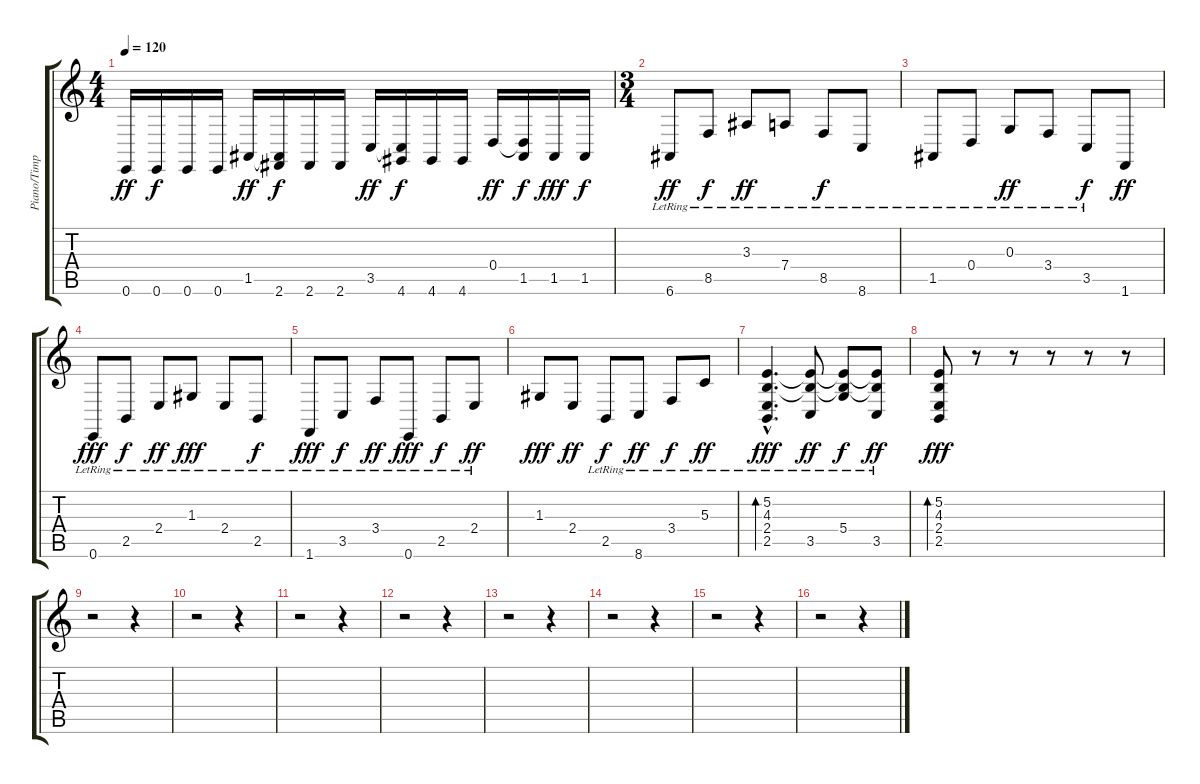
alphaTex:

\track ("Piano/Timpani" "Piano/Timp") {instrument acousticgrandpiano}
\staff {score tabs}
\tuning (E4 B3 G3 D3 A2 E2) {hide}
\ts (4 4)
\tempo 120
\clef g2
\ks c
0.6.16{dy ff} 0.6.16{dy f} 0.6.16 0.6.16 1.5.16{dy ff} (1.5{t} 2.6).16{dy f} 2.6.16 2.6.16 3.5.16{dy ff} (3.5{t} 4.6).16{dy f} 4.6.16 4.6.16 0.4.16{dy ff} (0.4{t} 1.5).16{dy f} 1.5.16{dy fff} 1.5.16{dy f} |
\ts (3 4)
6.6{lr}.8{dy ff volume 14 balance 8} 8.5{lr}.8{dy f} 3.3{lr}.8{dy ff} 7.4{lr}.8 8.5{lr}.8{dy f} 8.6{lr}.8 |
1.5{lr}.8 0.4{lr}.8 0.3{lr}.8{dy ff} 3.4{lr}.8 3.5{lr}.8{dy f} 1.6.8{dy ff} |
0.6{lr}.8{dy fff} 2.5{lr}.8{dy f} 2.4{lr}.8{dy ff} 1.3{lr}.8{dy fff} 2.4{lr}.8 2.5{lr}.8{dy f} |
1.6{lr}.8{dy fff} 3.5{lr}.8{dy f} 3.4{lr}.8{dy ff} 0.6{lr}.8{dy fff} 2.5{lr}.8{dy f} 2.4{lr}.8{dy ff} |
1.3.8{dy fff} 2.4.8{dy ff} 2.5{lr}.8{dy f} 8.6{lr}.8{dy ff} 3.4{lr}.8{dy f} 5.3{lr}.8{dy ff} |
(5.2{hac lr} 4.3{hac lr} 2.4{hac lr} 2.5{hac lr}).4{d bd 240 dy fff} (5.2{t} 4.3{t} 3.5{lr}).8{dy ff} (5.2{t} 4.3{t} 5.4{lr}).8{dy f} (5.2{t} 4.3{t} 3.5{lr}).8{dy ff} |
(5.2 4.3 2.4 2.5).8{bd 240 dy fff} r.8 r.8 r.8 r.8 r.8 |
r.2 r.4 |
r.2 r.4 |
r.2 r.4 |
r.2 r.4 |
r.2 r.4 |
r.2 r.4 |
r.2 r.4 |
r.2 r.4
